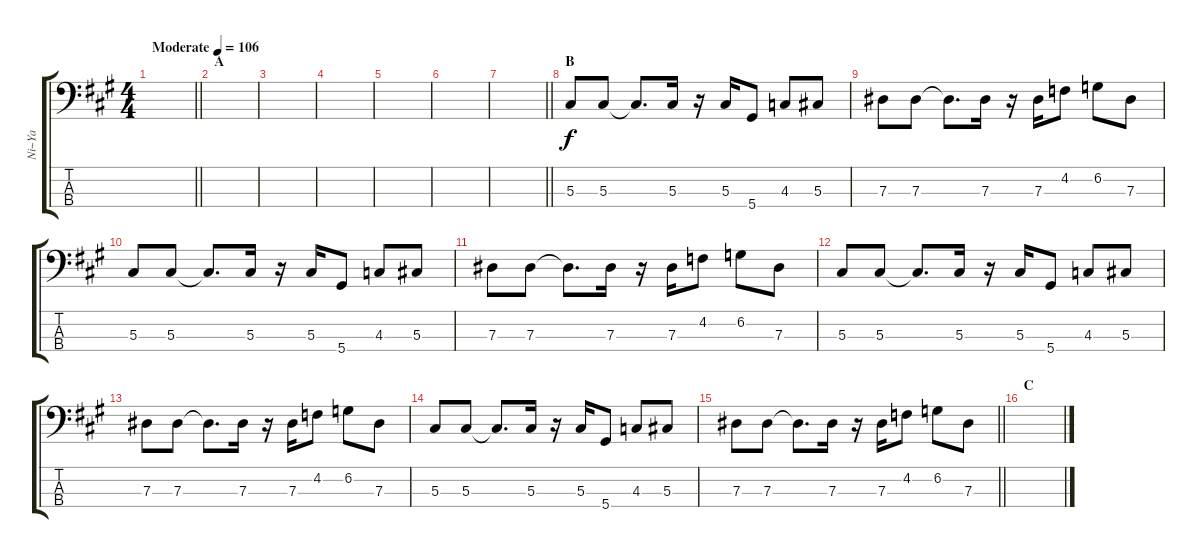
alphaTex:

\track ("Ni~Ya" "Ni~Ya") {instrument electricbasspick}
\staff {score tabs}
\tuning (Gb2 Db2 Ab1 Eb1) {hide}
\ts (4 4)
\tempo (106 "Moderate")
\clef f4
\barLineRight lightlight
\ks a
|
\section ("" "A")
|
|
|
|
|
\barLineRight lightlight
|
\section ("" "B")
5.3.8 5.3.8 5.3{t}.8{d} 5.3.16 r.16 5.3.16 5.4.8 4.3.8 5.3.8 |
7.3.8 7.3.8 7.3{t}.8{d} 7.3.16 r.16 7.3.16 4.2.8 6.2.8 7.3.8 |
5.3.8 5.3.8 5.3{t}.8{d} 5.3.16 r.16 5.3.16 5.4.8 4.3.8 5.3.8 |
7.3.8 7.3.8 7.3{t}.8{d} 7.3.16 r.16 7.3.16 4.2.8 6.2.8 7.3.8 |
5.3.8 5.3.8 5.3{t}.8{d} 5.3.16 r.16 5.3.16 5.4.8 4.3.8 5.3.8 |
7.3.8 7.3.8 7.3{t}.8{d} 7.3.16 r.16 7.3.16 4.2.8 6.2.8 7.3.8 |
5.3.8 5.3.8 5.3{t}.8{d} 5.3.16 r.16 5.3.16 5.4.8 4.3.8 5.3.8 |
\barLineRight lightlight
7.3.8 7.3.8 7.3{t}.8{d} 7.3.16 r.16 7.3.16 4.2.8 6.2.8 7.3.8 |
\section ("" "C")
